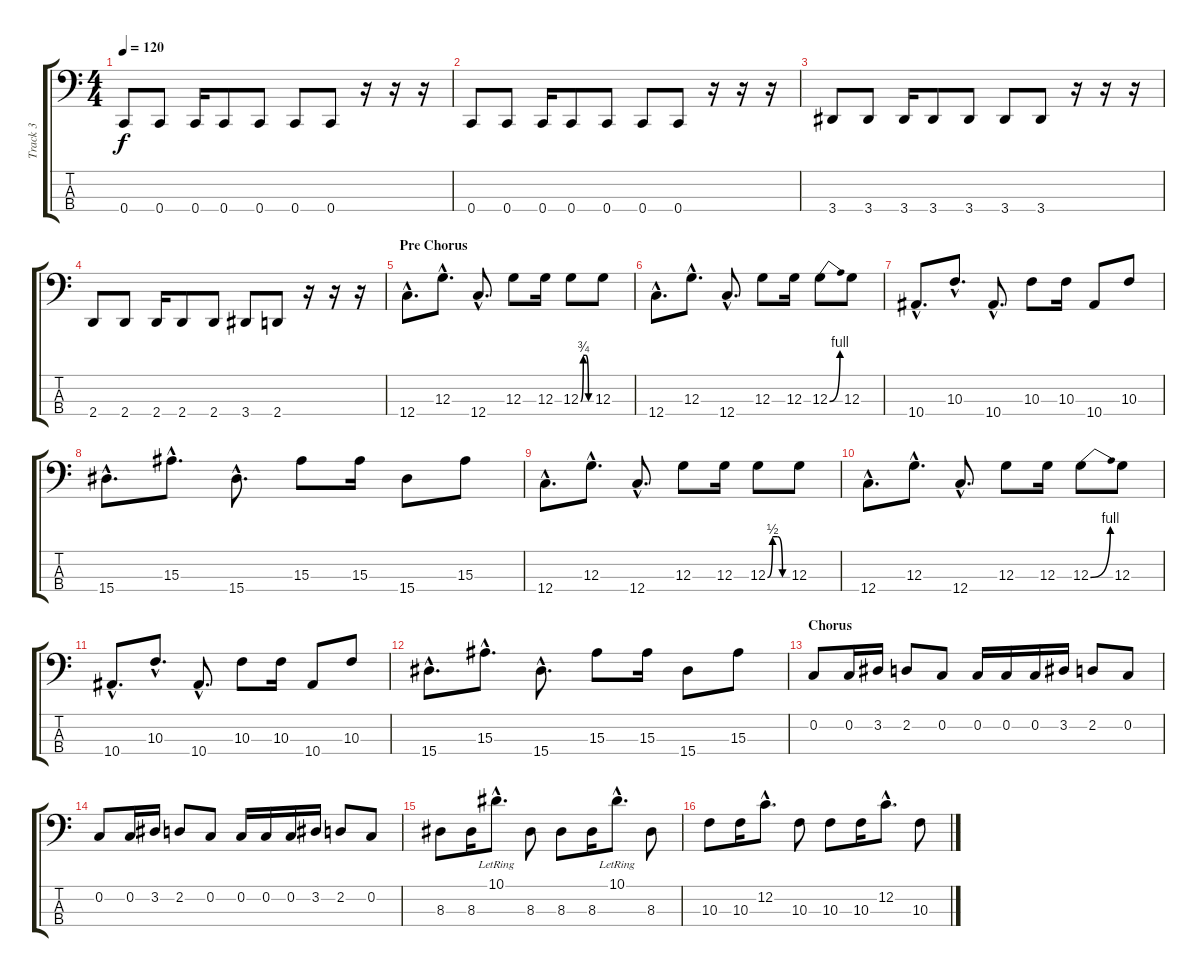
\track ("Track 3" "Track 3") {instrument electricbassfinger}
\staff {score tabs}
\tuning (F2 C2 G1 C1) {hide}
\ts (4 4)
\tempo 120
\clef f4
\ks c
0.4.8{dy f} 0.4.8 0.4.16 0.4.8 0.4.8 0.4.8 0.4.8 r.16 r.16 r.16 |
0.4.8 0.4.8 0.4.16 0.4.8 0.4.8 0.4.8 0.4.8 r.16 r.16 r.16 |
3.4.8 3.4.8 3.4.16 3.4.8 3.4.8 3.4.8 3.4.8 r.16 r.16 r.16 |
2.4.8 2.4.8 2.4.16 2.4.8 2.4.8 3.4.8 2.4.8 r.16 r.16 r.16 |
\section ("" "Pre Chorus")
12.4{hac}.8{d} 12.3{hac}.8{d} 12.4{hac}.8{d} 12.3.8 12.3.16 12.3{be (custom 0 0 15 3 30 3 45 0 60 0)}.8 12.3.8 |
12.4{hac}.8{d} 12.3{hac}.8{d} 12.4{hac}.8{d} 12.3.8 12.3.16 12.3{be (bend 0 0 60 4)}.8 12.3.8 |
10.4{hac}.8{d} 10.3{hac}.8{d} 10.4{hac}.8{d} 10.3.8 10.3.16 10.4.8 10.3.8 |
15.4{hac}.8{d} 15.3{hac}.8{d} 15.4{hac}.8{d} 15.3.8 15.3.16 15.4.8 15.3.8 |
12.4{hac}.8{d} 12.3{hac}.8{d} 12.4{hac}.8{d} 12.3.8 12.3.16 12.3{be (custom 0 0 15 2 30 2 45 0 60 0)}.8 12.3.8 |
12.4{hac}.8{d} 12.3{hac}.8{d} 12.4{hac}.8{d} 12.3.8 12.3.16 12.3{be (bend 0 0 60 4)}.8 12.3.8 |
10.4{hac}.8{d} 10.3{hac}.8{d} 10.4{hac}.8{d} 10.3.8 10.3.16 10.4.8 10.3.8 |
15.4{hac}.8{d} 15.3{hac}.8{d} 15.4{hac}.8{d} 15.3.8 15.3.16 15.4.8 15.3.8 |
\section ("" "Chorus")
0.2.8 0.2.16 3.2.16 2.2.8 0.2.8 0.2.16 0.2.16 0.2.16 3.2.16 2.2.8 0.2.8 |
0.2.8 0.2.16 3.2.16 2.2.8 0.2.8 0.2.16 0.2.16 0.2.16 3.2.16 2.2.8 0.2.8 |
8.3.8 8.3.16 10.1{hac lr}.8{d} 8.3.8 8.3.8 8.3.16 10.1{hac lr}.8{d} 8.3.8 |
10.3.8 10.3.16 12.2{hac}.8{d} 10.3.8 10.3.8 10.3.16 12.2{hac}.8{d} 10.3.8
